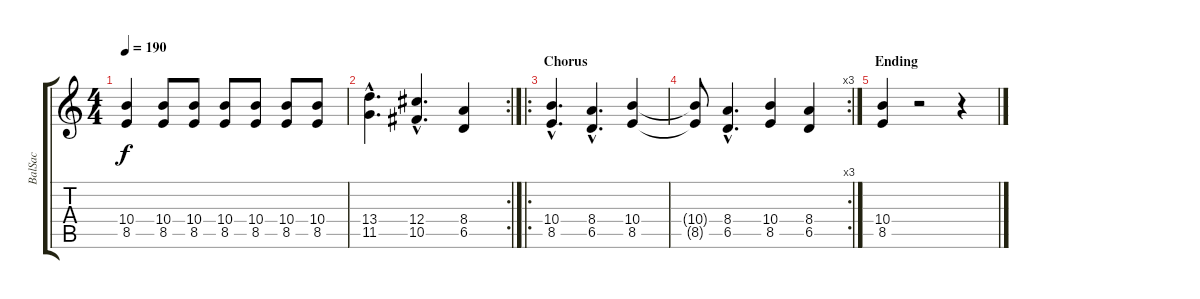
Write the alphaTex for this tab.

\track ("BalSac" "BalSac") {instrument distortionguitar}
\staff {score tabs}
\tuning (Eb4 Bb3 Gb3 Db3 Ab2 Eb2) {hide}
\ts (4 4)
\tempo 190
\clef g2
\ks c
(10.4 8.5).4{dy f} (10.4 8.5).8 (10.4 8.5).8 (10.4 8.5).8 (10.4 8.5).8 (10.4 8.5).8 (10.4 8.5).8 |
\rc 2
(13.4{hac} 11.5{hac}).4{d} (12.4{hac} 10.5{hac}).4{d} (8.4 6.5).4 |
\ro
\section ("" "Chorus")
(10.4{hac} 8.5{hac}).4{d} (8.4{hac} 6.5{hac}).4{d} (10.4 8.5).4 |
\rc 3
(10.4{t} 8.5{t}).8 (8.4{hac} 6.5{hac}).4{d} (10.4 8.5).4 (8.4 6.5).4 |
\section ("" "Ending")
(10.4 8.5).4 r.2 r.4
